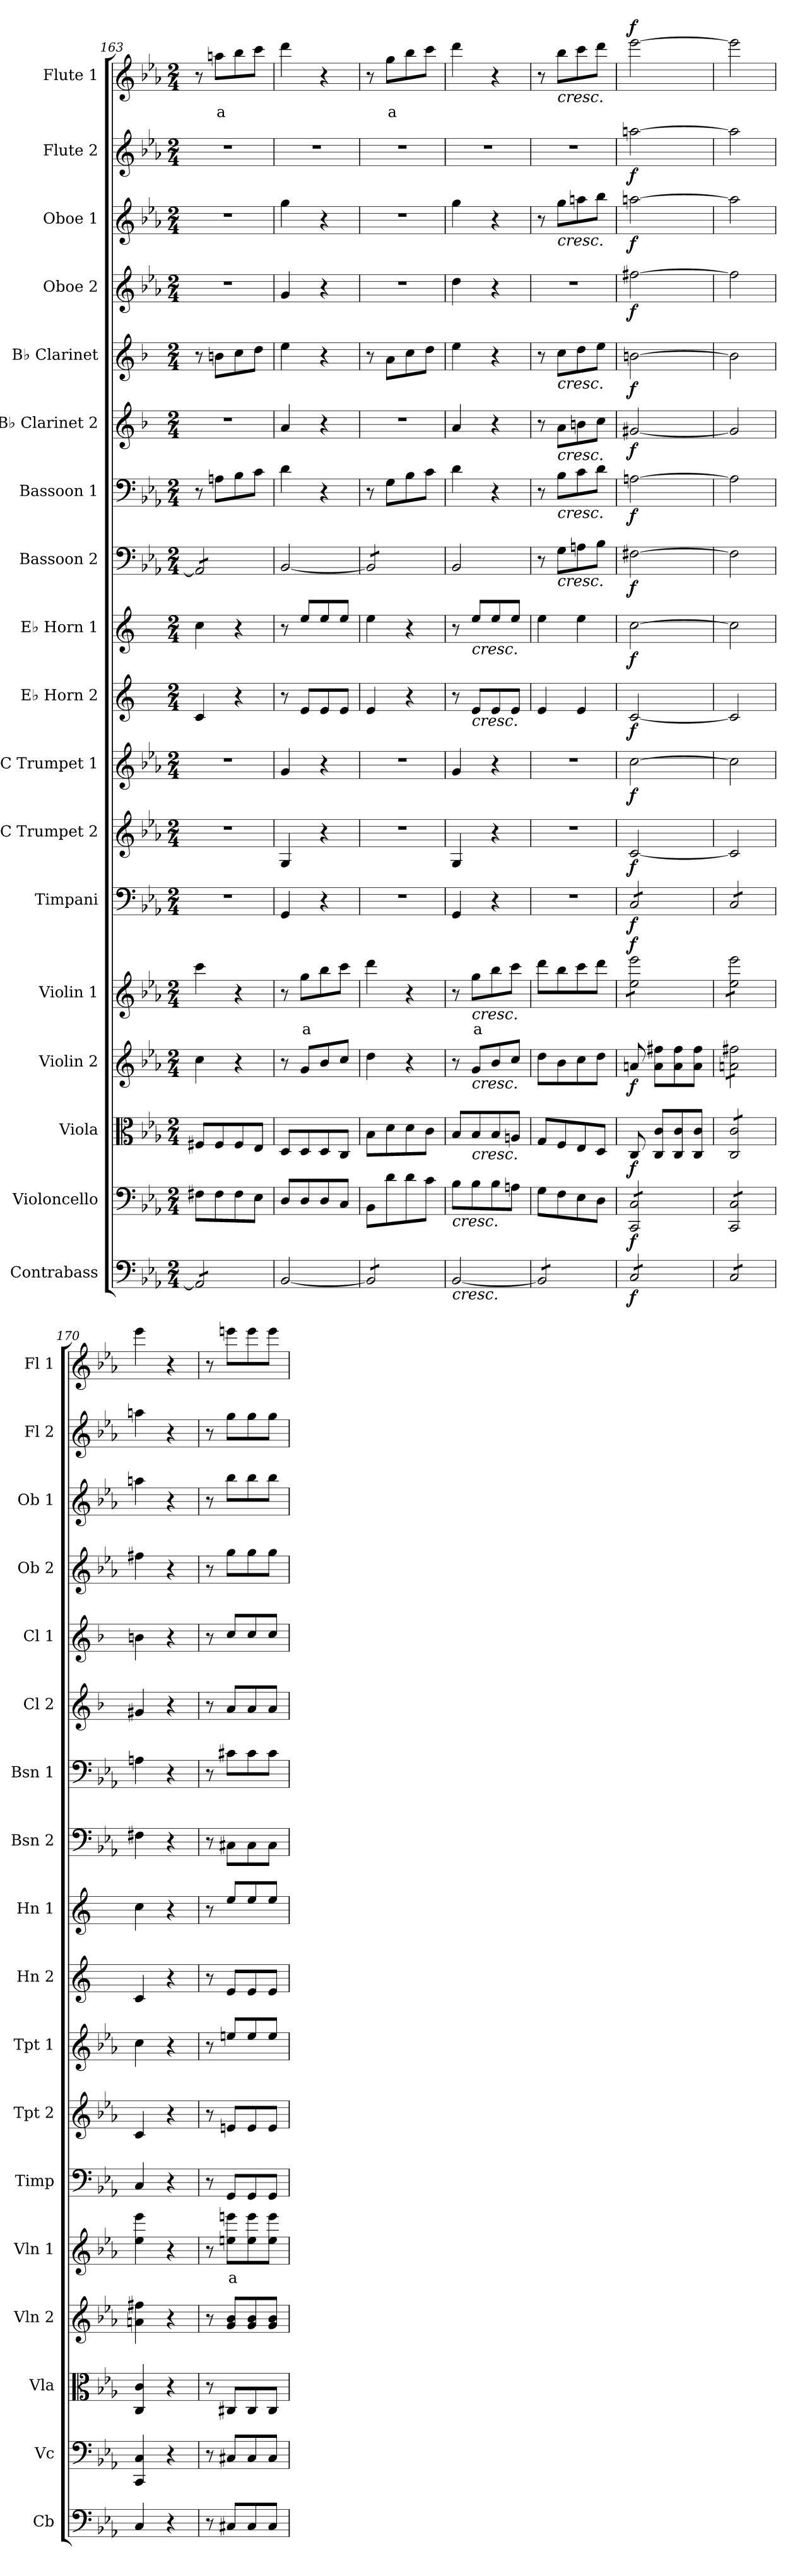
**kern	**dynam	**kern	**dynam	**kern	**dynam	**kern	**dynam	**kern	**text	**dynam	**kern	**dynam	**kern	**dynam	**kern	**dynam	**kern	**dynam	**kern	**dynam	**kern	**dynam	**kern	**dynam	**kern	**dynam	**kern	**dynam	**kern	**dynam	**kern	**dynam	**kern	**dynam	**kern	**text	**dynam
*part18	*part18	*part17	*part17	*part16	*part16	*part15	*part15	*part14	*part14	*part14	*part13	*part13	*part12	*part12	*part11	*part11	*part10	*part10	*part9	*part9	*part8	*part8	*part7	*part7	*part6	*part6	*part5	*part5	*part4	*part4	*part3	*part3	*part2	*part2	*part1	*part1	*part1
*staff18	*staff18	*staff17	*staff17	*staff16	*staff16	*staff15	*staff15	*staff14	*staff14	*staff14	*staff13	*staff13	*staff12	*staff12	*staff11	*staff11	*staff10	*staff10	*staff9	*staff9	*staff8	*staff8	*staff7	*staff7	*staff6	*staff6	*staff5	*staff5	*staff4	*staff4	*staff3	*staff3	*staff2	*staff2	*staff1	*staff1	*staff1
*I"Contrabass	*	*I"Violoncello	*	*I"Viola	*	*I"Violin 2	*	*I"Violin 1	*	*	*I"Timpani	*	*I"C Trumpet 2	*	*I"C Trumpet 1	*	*I"E♭ Horn 2	*	*I"E♭ Horn 1	*	*I"Bassoon 2	*	*I"Bassoon 1	*	*I"B♭ Clarinet 2	*	*I"B♭ Clarinet	*	*I"Oboe 2	*	*I"Oboe 1	*	*I"Flute 2	*	*I"Flute 1	*	*
*I'Cb	*	*I'Vc	*	*I'Vla	*	*I'Vln 2	*	*I'Vln 1	*	*	*I'Timp	*	*I'Tpt 2	*	*I'Tpt 1	*	*I'Hn 2	*	*I'Hn 1	*	*I'Bsn 2	*	*I'Bsn 1	*	*I'Cl 2	*	*I'Cl 1	*	*I'Ob 2	*	*I'Ob 1	*	*I'Fl 2	*	*I'Fl 1	*	*
*clefF4	*	*clefF4	*	*clefC3	*	*clefG2	*	*clefG2	*	*	*clefF4	*	*clefG2	*	*clefG2	*	*clefG2	*	*clefG2	*	*clefF4	*	*clefF4	*	*clefG2	*	*clefG2	*	*clefG2	*	*clefG2	*	*clefG2	*	*clefG2	*	*
*ITrd7c12	*	*	*	*	*	*	*	*	*	*	*	*	*	*	*	*	*ITrd5c9	*	*ITrd5c9	*	*	*	*	*	*ITrd1c2	*	*ITrd1c2	*	*	*	*	*	*	*	*	*	*
*k[b-e-a-]	*	*k[b-e-a-]	*	*k[b-e-a-]	*	*k[b-e-a-]	*	*k[b-e-a-]	*	*	*k[b-e-a-]	*	*k[b-e-a-]	*	*k[b-e-a-]	*	*k[b-e-a-]	*	*k[b-e-a-]	*	*k[b-e-a-]	*	*k[b-e-a-]	*	*k[b-e-a-]	*	*k[b-e-a-]	*	*k[b-e-a-]	*	*k[b-e-a-]	*	*k[b-e-a-]	*	*k[b-e-a-]	*	*
*M2/4	*	*M2/4	*	*M2/4	*	*M2/4	*	*M2/4	*	*	*M2/4	*	*M2/4	*	*M2/4	*	*M2/4	*	*M2/4	*	*M2/4	*	*M2/4	*	*M2/4	*	*M2/4	*	*M2/4	*	*M2/4	*	*M2/4	*	*M2/4	*	*
=163	=163	=163	=163	=163	=163	=163	=163	=163	=163	=163	=163	=163	=163	=163	=163	=163	=163	=163	=163	=163	=163	=163	=163	=163	=163	=163	=163	=163	=163	=163	=163	=163	=163	=163	=163	=163	=163
*tremolo	*	*	*	*	*	*	*	*	*	*	*	*	*	*	*	*	*	*	*	*	*	*	*	*	*	*	*	*	*	*	*	*	*	*	*	*	*
*	*	*	*	*	*	*	*	*	*	*	*	*	*	*	*	*	*	*	*	*	*tremolo	*	*	*	*	*	*	*	*	*	*	*	*	*	*	*	*
8AAA/]L	.	8F#X\L	.	8F#X/L	.	4cc\	.	4ccc\	.	.	2r	.	2r	.	2r	.	4E-/	.	4e-\	.	8AA/]L	.	8r	.	2r	.	8r	.	2r	.	2r	.	2r	.	8r	.	.
!	!	!	!	!	!	!	!	!	!	!	!	!	!	!	!	!	!	!	!	!	!	!	!	!	!	!	!	!	!	!	!	!	!	!	!	!LO:LY:b:color=#FF0000	!
8AAA/	.	8F#\	.	8F#/	.	.	.	.	.	.	.	.	.	.	.	.	.	.	.	.	8AA/	.	8An\L	.	.	.	8an\L	.	.	.	.	.	.	.	8aan\L	a	.
8AAA/	.	8F#\	.	8F#/	.	4r	.	4r	.	.	.	.	.	.	.	.	4r	.	4r	.	8AA/	.	8B-\	.	.	.	8b-\	.	.	.	.	.	.	.	8bb-\	.	.
8AAA/J	.	8E-\J	.	8E-/J	.	.	.	.	.	.	.	.	.	.	.	.	.	.	.	.	8AA/J	.	8c\J	.	.	.	8cc\J	.	.	.	.	.	.	.	8ccc\J	.	.
*	*	*	*	*	*	*	*	*	*	*	*	*	*	*	*	*	*	*	*	*	*Xtremolo	*	*	*	*	*	*	*	*	*	*	*	*	*	*	*	*
*Xtremolo	*	*	*	*	*	*	*	*	*	*	*	*	*	*	*	*	*	*	*	*	*	*	*	*	*	*	*	*	*	*	*	*	*	*	*	*	*
=164	=164	=164	=164	=164	=164	=164	=164	=164	=164	=164	=164	=164	=164	=164	=164	=164	=164	=164	=164	=164	=164	=164	=164	=164	=164	=164	=164	=164	=164	=164	=164	=164	=164	=164	=164	=164	=164
[2BBB-/	.	8D/L	.	8D/L	.	8r	.	8r	.	.	4GG/	.	4G/	.	4g/	.	8r	.	8r	.	[2BB-/	.	4d\	.	4g/	.	4dd\	.	4g/	.	4gg\	.	2r	.	4ddd\	.	.
!	!	!	!	!	!	!	!	!	!LO:LY:b:color=#FF0000	!	!	!	!	!	!	!	!	!	!	!	!	!	!	!	!	!	!	!	!	!	!	!	!	!	!	!	!
.	.	8D/	.	8D/	.	8g/L	.	8gg\L	a	.	.	.	.	.	.	.	8G/L	.	8g/L	.	.	.	.	.	.	.	.	.	.	.	.	.	.	.	.	.	.
.	.	8D/	.	8D/	.	8b-/	.	8bb-\	.	.	4r	.	4r	.	4r	.	8G/	.	8g/	.	.	.	4r	.	4r	.	4r	.	4r	.	4r	.	.	.	4r	.	.
.	.	8C/J	.	8C/J	.	8cc/J	.	8ccc\J	.	.	.	.	.	.	.	.	8G/J	.	8g/J	.	.	.	.	.	.	.	.	.	.	.	.	.	.	.	.	.	.
=165	=165	=165	=165	=165	=165	=165	=165	=165	=165	=165	=165	=165	=165	=165	=165	=165	=165	=165	=165	=165	=165	=165	=165	=165	=165	=165	=165	=165	=165	=165	=165	=165	=165	=165	=165	=165	=165
*tremolo	*	*	*	*	*	*	*	*	*	*	*	*	*	*	*	*	*	*	*	*	*	*	*	*	*	*	*	*	*	*	*	*	*	*	*	*	*
*	*	*	*	*	*	*	*	*	*	*	*	*	*	*	*	*	*	*	*	*	*tremolo	*	*	*	*	*	*	*	*	*	*	*	*	*	*	*	*
8BBB-/]L	.	8BB-\L	.	8B-\L	.	4dd\	.	4ddd\	.	.	2r	.	2r	.	2r	.	4G/	.	4g\	.	8BB-/]L	.	8r	.	2r	.	8r	.	2r	.	2r	.	2r	.	8r	.	.
!	!	!	!	!	!	!	!	!	!	!	!	!	!	!	!	!	!	!	!	!	!	!	!	!	!	!	!	!	!	!	!	!	!	!	!	!LO:LY:b:color=#FF0000	!
8BBB-/	.	8d\	.	8d\	.	.	.	.	.	.	.	.	.	.	.	.	.	.	.	.	8BB-/	.	8G\L	.	.	.	8g\L	.	.	.	.	.	.	.	8gg\L	a	.
8BBB-/	.	8d\	.	8d\	.	4r	.	4r	.	.	.	.	.	.	.	.	4r	.	4r	.	8BB-/	.	8B-\	.	.	.	8b-\	.	.	.	.	.	.	.	8bb-\	.	.
8BBB-/J	.	8c\J	.	8c\J	.	.	.	.	.	.	.	.	.	.	.	.	.	.	.	.	8BB-/J	.	8c\J	.	.	.	8cc\J	.	.	.	.	.	.	.	8ccc\J	.	.
*	*	*	*	*	*	*	*	*	*	*	*	*	*	*	*	*	*	*	*	*	*Xtremolo	*	*	*	*	*	*	*	*	*	*	*	*	*	*	*	*
*Xtremolo	*	*	*	*	*	*	*	*	*	*	*	*	*	*	*	*	*	*	*	*	*	*	*	*	*	*	*	*	*	*	*	*	*	*	*	*	*
=166	=166	=166	=166	=166	=166	=166	=166	=166	=166	=166	=166	=166	=166	=166	=166	=166	=166	=166	=166	=166	=166	=166	=166	=166	=166	=166	=166	=166	=166	=166	=166	=166	=166	=166	=166	=166	=166
!	!	!LO:TX:b:i:t=cresc.	!	!	!	!	!	!	!	!	!	!	!	!	!	!	!	!	!	!	!	!	!	!	!	!	!	!	!	!	!	!	!	!	!	!	!
!LO:TX:b:i:t=cresc.	!	!	!	!	!	!	!	!	!	!	!	!	!	!	!	!	!	!	!	!	!	!	!	!	!	!	!	!	!	!	!	!	!	!	!	!	!
[2BBB-/	.	8B-\L	.	8B-/L	.	8r	.	8r	.	.	4GG/	.	4G/	.	4g/	.	8r	.	8r	.	2BB-/	.	4d\	.	4g/	.	4dd\	.	4dd\	.	4gg\	.	2r	.	4ddd\	.	.
!	!	!	!	!	!	!	!	!	!	!	!	!	!	!	!	!	!	!	!LO:TX:b:i:t=cresc.	!	!	!	!	!	!	!	!	!	!	!	!	!	!	!	!	!	!
!	!	!	!	!	!	!	!	!	!	!	!	!	!	!	!	!	!LO:TX:b:i:t=cresc.	!	!	!	!	!	!	!	!	!	!	!	!	!	!	!	!	!	!	!	!
!	!	!	!	!	!	!	!	!LO:TX:b:i:t=cresc.	!	!	!	!	!	!	!	!	!	!	!	!	!	!	!	!	!	!	!	!	!	!	!	!	!	!	!	!	!
!	!	!	!	!	!	!LO:TX:b:i:t=cresc.	!	!	!	!	!	!	!	!	!	!	!	!	!	!	!	!	!	!	!	!	!	!	!	!	!	!	!	!	!	!	!
!	!	!	!	!LO:TX:b:i:t=cresc.	!	!	!	!	!	!	!	!	!	!	!	!	!	!	!	!	!	!	!	!	!	!	!	!	!	!	!	!	!	!	!	!	!
!	!	!	!	!	!	!	!	!	!LO:LY:b:color=#FF0000	!	!	!	!	!	!	!	!	!	!	!	!	!	!	!	!	!	!	!	!	!	!	!	!	!	!	!	!
.	.	8B-\	.	8B-/	.	8g/L	.	8gg\L	a	.	.	.	.	.	.	.	8G/L	.	8g/L	.	.	.	.	.	.	.	.	.	.	.	.	.	.	.	.	.	.
.	.	8B-\	.	8B-/	.	8b-/	.	8bb-\	.	.	4r	.	4r	.	4r	.	8G/	.	8g/	.	.	.	4r	.	4r	.	4r	.	4r	.	4r	.	.	.	4r	.	.
.	.	8An\J	.	8An/J	.	8cc/J	.	8ccc\J	.	.	.	.	.	.	.	.	8G/J	.	8g/J	.	.	.	.	.	.	.	.	.	.	.	.	.	.	.	.	.	.
=167	=167	=167	=167	=167	=167	=167	=167	=167	=167	=167	=167	=167	=167	=167	=167	=167	=167	=167	=167	=167	=167	=167	=167	=167	=167	=167	=167	=167	=167	=167	=167	=167	=167	=167	=167	=167	=167
*tremolo	*	*	*	*	*	*	*	*	*	*	*	*	*	*	*	*	*	*	*	*	*	*	*	*	*	*	*	*	*	*	*	*	*	*	*	*	*
8BBB-/]L	.	8G\L	.	8G/L	.	8dd\L	.	8ddd\L	.	.	2r	.	2r	.	2r	.	4G/	.	4g\	.	8r	.	8r	.	8r	.	8r	.	2r	.	8r	.	2r	.	8r	.	.
!	!	!	!	!	!	!	!	!	!	!	!	!	!	!	!	!	!	!	!	!	!	!	!	!	!	!	!	!	!	!	!	!	!	!	!LO:TX:b:i:t=cresc.	!	!
!	!	!	!	!	!	!	!	!	!	!	!	!	!	!	!	!	!	!	!	!	!	!	!	!	!	!	!	!	!	!	!LO:TX:b:i:t=cresc.	!	!	!	!	!	!
!	!	!	!	!	!	!	!	!	!	!	!	!	!	!	!	!	!	!	!	!	!	!	!	!	!	!	!LO:TX:b:i:t=cresc.	!	!	!	!	!	!	!	!	!	!
!	!	!	!	!	!	!	!	!	!	!	!	!	!	!	!	!	!	!	!	!	!	!	!	!	!LO:TX:b:i:t=cresc.	!	!	!	!	!	!	!	!	!	!	!	!
!	!	!	!	!	!	!	!	!	!	!	!	!	!	!	!	!	!	!	!	!	!	!	!LO:TX:b:i:t=cresc.	!	!	!	!	!	!	!	!	!	!	!	!	!	!
!	!	!	!	!	!	!	!	!	!	!	!	!	!	!	!	!	!	!	!	!	!LO:TX:b:i:t=cresc.	!	!	!	!	!	!	!	!	!	!	!	!	!	!	!	!
8BBB-/	.	8F\	.	8F/	.	8b-\	.	8bb-\	.	.	.	.	.	.	.	.	.	.	.	.	8G\L	.	8B-\L	.	8g\L	.	8b-\L	.	.	.	8gg\L	.	.	.	8bb-\L	.	.
8BBB-/	.	8E-\	.	8E-/	.	8cc\	.	8ccc\	.	.	.	.	.	.	.	.	4G/	.	4g\	.	8An\	.	8c\	.	8an\	.	8cc\	.	.	.	8aan\	.	.	.	8ccc\	.	.
8BBB-/J	.	8D\J	.	8D/J	.	8dd\J	.	8ddd\J	.	.	.	.	.	.	.	.	.	.	.	.	8B-\J	.	8d\J	.	8b-\J	.	8dd\J	.	.	.	8bb-\J	.	.	.	8ddd\J	.	.
=168	=168	=168	=168	=168	=168	=168	=168	=168	=168	=168	=168	=168	=168	=168	=168	=168	=168	=168	=168	=168	=168	=168	=168	=168	=168	=168	=168	=168	=168	=168	=168	=168	=168	=168	=168	=168	=168
!	!LO:DY:b	!	!LO:DY:b	!	!LO:DY:b	!	!LO:DY:b	!	!	!LO:DY:b	!	!LO:DY:b	!	!LO:DY:b	!	!LO:DY:b	!	!LO:DY:b	!	!LO:DY:b	!	!LO:DY:b	!	!LO:DY:b	!	!LO:DY:b	!	!LO:DY:b	!	!LO:DY:b	!	!LO:DY:b	!	!LO:DY:b	!	!	!LO:DY:b
*	*	*tremolo	*	*	*	*	*	*	*	*	*	*	*	*	*	*	*	*	*	*	*	*	*	*	*	*	*	*	*	*	*	*	*	*	*	*	*
*	*	*	*	*	*	*	*	*tremolo	*	*	*	*	*	*	*	*	*	*	*	*	*	*	*	*	*	*	*	*	*	*	*	*	*	*	*	*	*
*	*	*	*	*	*	*	*	*	*	*	*tremolo	*	*	*	*	*	*	*	*	*	*	*	*	*	*	*	*	*	*	*	*	*	*	*	*	*	*
8CC/L	f	8CC/ 8C/L	f	8C/	f	8an/	f	8ee-\ 8eee-\L	.	f	8C/L	f	[2c/	f	[2cc\	f	[2E-/	f	[2e-\	f	[2F#X\	f	[2An\	f	[2f#X/	f	[2an\	f	[2ff#X\	f	[2aan\	f	[2aan\	f	[2eee-\	.	f
8CC/	.	8CC/ 8C/	.	8C/ 8c/L	.	8a\ 8ff#X\L	.	8ee-\ 8eee-\	.	.	8C/	.	.	.	.	.	.	.	.	.	.	.	.	.	.	.	.	.	.	.	.	.	.	.	.	.	.
8CC/	.	8CC/ 8C/	.	8C/ 8c/	.	8a\ 8ff#\	.	8ee-\ 8eee-\	.	.	8C/	.	.	.	.	.	.	.	.	.	.	.	.	.	.	.	.	.	.	.	.	.	.	.	.	.	.
8CC/J	.	8CC/ 8C/J	.	8C/ 8c/J	.	8a\ 8ff#\J	.	8ee-\ 8eee-\J	.	.	8C/J	.	.	.	.	.	.	.	.	.	.	.	.	.	.	.	.	.	.	.	.	.	.	.	.	.	.
!!LO:PB:g=z
=169	=169	=169	=169	=169	=169	=169	=169	=169	=169	=169	=169	=169	=169	=169	=169	=169	=169	=169	=169	=169	=169	=169	=169	=169	=169	=169	=169	=169	=169	=169	=169	=169	=169	=169	=169	=169	=169
*	*	*	*	*tremolo	*	*	*	*	*	*	*	*	*	*	*	*	*	*	*	*	*	*	*	*	*	*	*	*	*	*	*	*	*	*	*	*	*
*	*	*	*	*	*	*tremolo	*	*	*	*	*	*	*	*	*	*	*	*	*	*	*	*	*	*	*	*	*	*	*	*	*	*	*	*	*	*	*
8CC/L	.	8CC/ 8C/L	.	8C/ 8c/L	.	8an\ 8ff#X\L	.	8ee-\ 8eee-\L	.	.	8C/L	.	2c/]	.	2cc\]	.	2E-/]	.	2e-\]	.	2F#\]	.	2A\]	.	2f#/]	.	2a\]	.	2ff#\]	.	2aa\]	.	2aa\]	.	2eee-\]	.	.
8CC/	.	8CC/ 8C/	.	8C/ 8c/	.	8an\ 8ff#X\	.	8ee-\ 8eee-\	.	.	8C/	.	.	.	.	.	.	.	.	.	.	.	.	.	.	.	.	.	.	.	.	.	.	.	.	.	.
8CC/	.	8CC/ 8C/	.	8C/ 8c/	.	8an\ 8ff#X\	.	8ee-\ 8eee-\	.	.	8C/	.	.	.	.	.	.	.	.	.	.	.	.	.	.	.	.	.	.	.	.	.	.	.	.	.	.
8CC/J	.	8CC/ 8C/J	.	8C/ 8c/J	.	8an\ 8ff#X\J	.	8ee-\ 8eee-\J	.	.	8C/J	.	.	.	.	.	.	.	.	.	.	.	.	.	.	.	.	.	.	.	.	.	.	.	.	.	.
*	*	*	*	*	*	*	*	*	*	*	*Xtremolo	*	*	*	*	*	*	*	*	*	*	*	*	*	*	*	*	*	*	*	*	*	*	*	*	*	*
*	*	*	*	*	*	*	*	*Xtremolo	*	*	*	*	*	*	*	*	*	*	*	*	*	*	*	*	*	*	*	*	*	*	*	*	*	*	*	*	*
*	*	*	*	*	*	*Xtremolo	*	*	*	*	*	*	*	*	*	*	*	*	*	*	*	*	*	*	*	*	*	*	*	*	*	*	*	*	*	*	*
*	*	*	*	*Xtremolo	*	*	*	*	*	*	*	*	*	*	*	*	*	*	*	*	*	*	*	*	*	*	*	*	*	*	*	*	*	*	*	*	*
*	*	*Xtremolo	*	*	*	*	*	*	*	*	*	*	*	*	*	*	*	*	*	*	*	*	*	*	*	*	*	*	*	*	*	*	*	*	*	*	*
*Xtremolo	*	*	*	*	*	*	*	*	*	*	*	*	*	*	*	*	*	*	*	*	*	*	*	*	*	*	*	*	*	*	*	*	*	*	*	*	*
=170	=170	=170	=170	=170	=170	=170	=170	=170	=170	=170	=170	=170	=170	=170	=170	=170	=170	=170	=170	=170	=170	=170	=170	=170	=170	=170	=170	=170	=170	=170	=170	=170	=170	=170	=170	=170	=170
4CC/	.	4CC/ 4C/	.	4C/ 4c/	.	4an\ 4ff#X\	.	4ee-\ 4eee-\	.	.	4C/	.	4c/	.	4cc\	.	4E-/	.	4e-\	.	4F#X\	.	4An\	.	4f#X/	.	4an\	.	4ff#X\	.	4aan\	.	4aan\	.	4eee-\	.	.
4r	.	4r	.	4r	.	4r	.	4r	.	.	4r	.	4r	.	4r	.	4r	.	4r	.	4r	.	4r	.	4r	.	4r	.	4r	.	4r	.	4r	.	4r	.	.
=171	=171	=171	=171	=171	=171	=171	=171	=171	=171	=171	=171	=171	=171	=171	=171	=171	=171	=171	=171	=171	=171	=171	=171	=171	=171	=171	=171	=171	=171	=171	=171	=171	=171	=171	=171	=171	=171
8r	.	8r	.	8r	.	8r	.	8r	.	.	8r	.	8r	.	8r	.	8r	.	8r	.	8r	.	8r	.	8r	.	8r	.	8r	.	8r	.	8r	.	8r	.	.
!	!	!	!	!	!	!	!	!	!LO:LY:b:color=#FF0000	!	!	!	!	!	!	!	!	!	!	!	!	!	!	!	!	!	!	!	!	!	!	!	!	!	!	!	!
8CC#X/L	.	8C#X/L	.	8C#X/L	.	8g/ 8b-/L	.	8een\ 8eeen\L	a	.	8GG/L	.	8en/L	.	8een/L	.	8G/L	.	8g/L	.	8C#X\L	.	8c#X\L	.	8g/L	.	8b-/L	.	8gg\L	.	8bb-\L	.	8gg\L	.	8eeen\L	.	.
8CC#/	.	8C#/	.	8C#/	.	8g/ 8b-/	.	8ee\ 8eee\	.	.	8GG/	.	8e/	.	8ee/	.	8G/	.	8g/	.	8C#\	.	8c#\	.	8g/	.	8b-/	.	8gg\	.	8bb-\	.	8gg\	.	8eee\	.	.
8CC#/J	.	8C#/J	.	8C#/J	.	8g/ 8b-/J	.	8ee\ 8eee\J	.	.	8GG/J	.	8e/J	.	8ee/J	.	8G/J	.	8g/J	.	8C#\J	.	8c#\J	.	8g/J	.	8b-/J	.	8gg\J	.	8bb-\J	.	8gg\J	.	8eee\J	.	.
=	=	=	=	=	=	=	=	=	=	=	=	=	=	=	=	=	=	=	=	=	=	=	=	=	=	=	=	=	=	=	=	=	=	=	=	=	=
*-	*-	*-	*-	*-	*-	*-	*-	*-	*-	*-	*-	*-	*-	*-	*-	*-	*-	*-	*-	*-	*-	*-	*-	*-	*-	*-	*-	*-	*-	*-	*-	*-	*-	*-	*-	*-	*-
